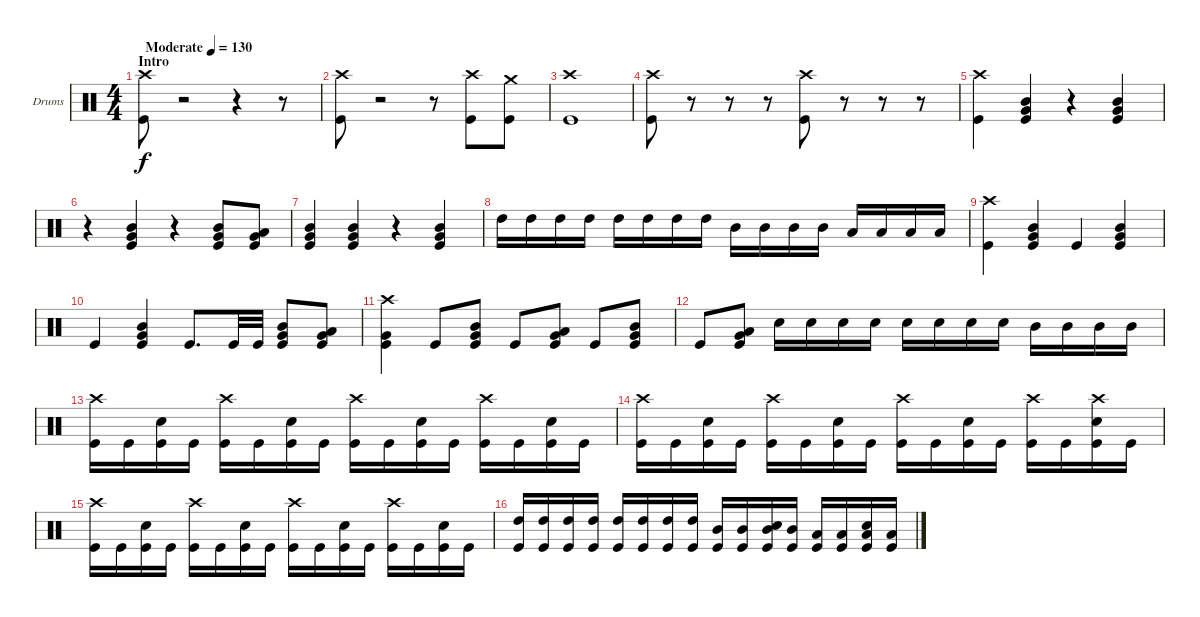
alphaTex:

\bracketExtendMode groupsimilarinstruments
\firstSystemTrackNameOrientation horizontal
\otherSystemsTrackNameOrientation horizontal
\track ("Drumkit" "Drums") {instrument percussion}
\staff {score}
\articulation defaults
\ts (4 4)
\beaming (8 2 2 2 2)
\section ("" "Intro")
\tempo (130 "Moderate")
\clef neutral
\ks c
("Crash high (hit)" "Kick (hit)").8{dy f} r.2 r.4 r.8 |
("Crash high (hit)" "Kick (hit)").8 r.2 r.8 ("Crash high (hit)" "Kick (hit)").8 ("Crash medium (hit)" "Kick (hit)").8 |
("Crash high (hit)" "Kick (hit)").1 |
("Crash high (hit)" "Kick (hit)").8 r.8 r.8 r.8 ("Crash high (hit)" "Kick (hit)").8 r.8 r.8 r.8 |
("Crash high (hit)" "Kick (hit)").4 ("Very Low Tom (hit)" "Mid Tom (hit)" "Kick (hit)").4 r.4 ("Very Low Tom (hit)" "Mid Tom (hit)" "Kick (hit)").4 |
r.4 ("Very Low Tom (hit)" "Mid Tom (hit)" "Kick (hit)").4 r.4 ("Very Low Tom (hit)" "Mid Tom (hit)" "Kick (hit)").8 ("Very Low Tom (hit)" "Low Tom (hit)" "Kick (hit)").8 |
("Very Low Tom (hit)" "Mid Tom (hit)" "Kick (hit)").4 ("Very Low Tom (hit)" "Mid Tom (hit)" "Kick (hit)").4 r.4 ("Very Low Tom (hit)" "Mid Tom (hit)" "Kick (hit)").4 |
"High Tom (hit)".16 "High Tom (hit)".16 "High Tom (hit)".16 "High Tom (hit)".16 "High Tom (hit)".16 "High Tom (hit)".16 "High Tom (hit)".16 "High Tom (hit)".16 "Mid Tom (hit)".16 "Mid Tom (hit)".16 "Mid Tom (hit)".16 "Mid Tom (hit)".16 "Low Tom (hit)".16 "Low Tom (hit)".16 "Low Tom (hit)".16 "Low Tom (hit)".16 |
("Crash high (hit)" "Kick (hit)").4 ("Very Low Tom (hit)" "Mid Tom (hit)" "Kick (hit)").4 "Kick (hit)".4 ("Very Low Tom (hit)" "Mid Tom (hit)" "Kick (hit)").4 |
"Kick (hit)".4 ("Very Low Tom (hit)" "Mid Tom (hit)" "Kick (hit)").4 "Kick (hit)".8{d} "Kick (hit)".32 "Kick (hit)".32 ("Very Low Tom (hit)" "Mid Tom (hit)" "Kick (hit)").8 ("Very Low Tom (hit)" "Low Tom (hit)" "Kick (hit)").8 |
("Crash high (hit)" "Very Low Tom (hit)" "Kick (hit)").4 "Kick (hit)".8 ("Very Low Tom (hit)" "Mid Tom (hit)" "Kick (hit)").8 "Kick (hit)".8 ("Very Low Tom (hit)" "Low Tom (hit)" "Kick (hit)").8 "Kick (hit)".8 ("Very Low Tom (hit)" "Mid Tom (hit)" "Kick (hit)").8 |
"Kick (hit)".8 ("Very Low Tom (hit)" "Low Tom (hit)" "Kick (hit)").8 "Snare (hit) 2".16 "Snare (hit) 2".16 "Snare (hit) 2".16 "Snare (hit) 2".16 "Snare (hit) 2".16 "Snare (hit) 2".16 "Snare (hit) 2".16 "Snare (hit) 2".16 "Mid Tom (hit)".16 "Mid Tom (hit)".16 "Mid Tom (hit)".16 "Mid Tom (hit)".16 |
("Crash high (hit)" "Kick (hit)").16 "Kick (hit)".16 ("Snare (hit) 2" "Kick (hit)").16 "Kick (hit)".16 ("Crash high (hit)" "Kick (hit)").16 "Kick (hit)".16 ("Snare (hit) 2" "Kick (hit)").16 "Kick (hit)".16 ("Crash high (hit)" "Kick (hit)").16 "Kick (hit)".16 ("Snare (hit) 2" "Kick (hit)").16 "Kick (hit)".16 ("Crash high (hit)" "Kick (hit)").16 "Kick (hit)".16 ("Snare (hit) 2" "Kick (hit)").16 "Kick (hit)".16 |
("Crash high (hit)" "Kick (hit)").16 "Kick (hit)".16 ("Snare (hit) 2" "Kick (hit)").16 "Kick (hit)".16 ("Crash high (hit)" "Kick (hit)").16 "Kick (hit)".16 ("Snare (hit) 2" "Kick (hit)").16 "Kick (hit)".16 ("Crash high (hit)" "Kick (hit)").16 "Kick (hit)".16 ("Snare (hit) 2" "Kick (hit)").16 "Kick (hit)".16 ("Crash high (hit)" "Kick (hit)").16 "Kick (hit)".16 ("Crash high (hit)" "Snare (hit) 2" "Kick (hit)").16 "Kick (hit)".16 |
("Crash high (hit)" "Kick (hit)").16 "Kick (hit)".16 ("Snare (hit) 2" "Kick (hit)").16 "Kick (hit)".16 ("Crash high (hit)" "Kick (hit)").16 "Kick (hit)".16 ("Snare (hit) 2" "Kick (hit)").16 "Kick (hit)".16 ("Crash high (hit)" "Kick (hit)").16 "Kick (hit)".16 ("Snare (hit) 2" "Kick (hit)").16 "Kick (hit)".16 ("Crash high (hit)" "Kick (hit)").16 "Kick (hit)".16 ("Snare (hit) 2" "Kick (hit)").16 "Kick (hit)".16 |
("High Tom (hit)" "Kick (hit)").16 ("High Tom (hit)" "Kick (hit)").16 ("High Tom (hit)" "Kick (hit)").16 ("High Tom (hit)" "Kick (hit)").16 ("High Tom (hit)" "Kick (hit)").16 ("High Tom (hit)" "Kick (hit)").16 ("High Tom (hit)" "Kick (hit)").16 ("High Tom (hit)" "Kick (hit)").16 ("Mid Tom (hit)" "Kick (hit)").16 ("Mid Tom (hit)" "Kick (hit)").16 ("Snare (hit) 2" "Mid Tom (hit)" "Kick (hit)").16 ("Mid Tom (hit)" "Kick (hit)").16 ("Low Tom (hit)" "Kick (hit)").16 ("Low Tom (hit)" "Kick (hit)").16 ("Snare (hit) 2" "Low Tom (hit)" "Kick (hit)").16 ("Low Tom (hit)" "Kick (hit)").16
